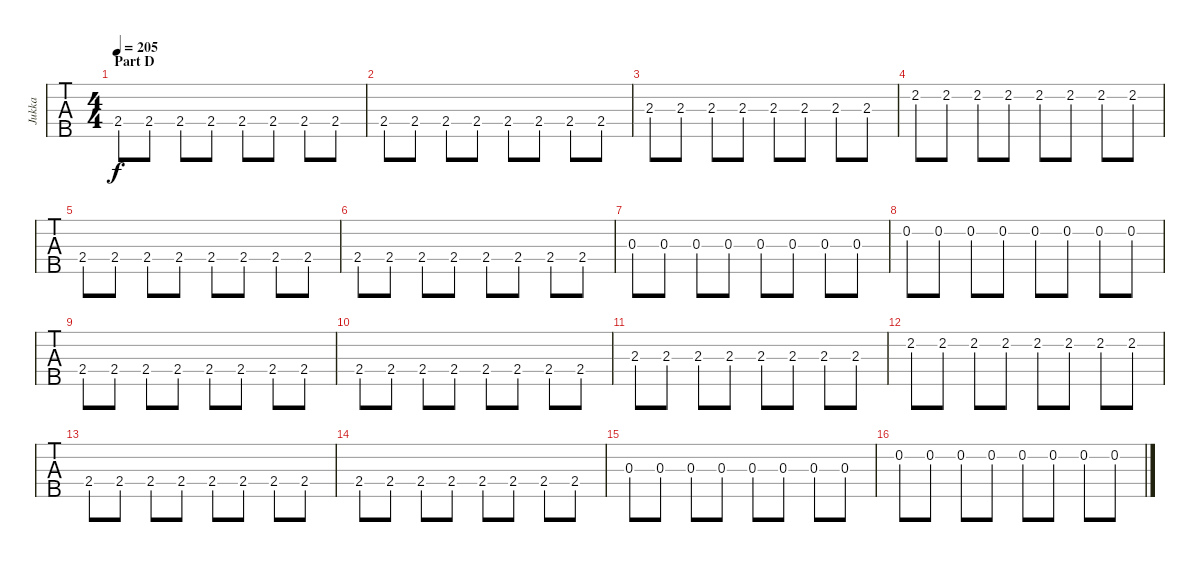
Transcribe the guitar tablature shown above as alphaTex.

\track ("Jukka" "Jukka") {instrument electricbassfinger}
\staff {tabs}
\tuning (Eb2 Bb1 F1 C1 G0) {hide}
\ts (4 4)
\section ("" "Part D")
\tempo 205
\clef f4
\ks c
2.4.8{dy f} 2.4.8 2.4.8 2.4.8 2.4.8 2.4.8 2.4.8 2.4.8 |
2.4.8 2.4.8 2.4.8 2.4.8 2.4.8 2.4.8 2.4.8 2.4.8 |
2.3.8 2.3.8 2.3.8 2.3.8 2.3.8 2.3.8 2.3.8 2.3.8 |
2.2.8 2.2.8 2.2.8 2.2.8 2.2.8 2.2.8 2.2.8 2.2.8 |
2.4.8 2.4.8 2.4.8 2.4.8 2.4.8 2.4.8 2.4.8 2.4.8 |
2.4.8 2.4.8 2.4.8 2.4.8 2.4.8 2.4.8 2.4.8 2.4.8 |
0.3.8 0.3.8 0.3.8 0.3.8 0.3.8 0.3.8 0.3.8 0.3.8 |
0.2.8 0.2.8 0.2.8 0.2.8 0.2.8 0.2.8 0.2.8 0.2.8 |
2.4.8 2.4.8 2.4.8 2.4.8 2.4.8 2.4.8 2.4.8 2.4.8 |
2.4.8 2.4.8 2.4.8 2.4.8 2.4.8 2.4.8 2.4.8 2.4.8 |
2.3.8 2.3.8 2.3.8 2.3.8 2.3.8 2.3.8 2.3.8 2.3.8 |
2.2.8 2.2.8 2.2.8 2.2.8 2.2.8 2.2.8 2.2.8 2.2.8 |
2.4.8 2.4.8 2.4.8 2.4.8 2.4.8 2.4.8 2.4.8 2.4.8 |
2.4.8 2.4.8 2.4.8 2.4.8 2.4.8 2.4.8 2.4.8 2.4.8 |
0.3.8 0.3.8 0.3.8 0.3.8 0.3.8 0.3.8 0.3.8 0.3.8 |
0.2.8 0.2.8 0.2.8 0.2.8 0.2.8 0.2.8 0.2.8 0.2.8
